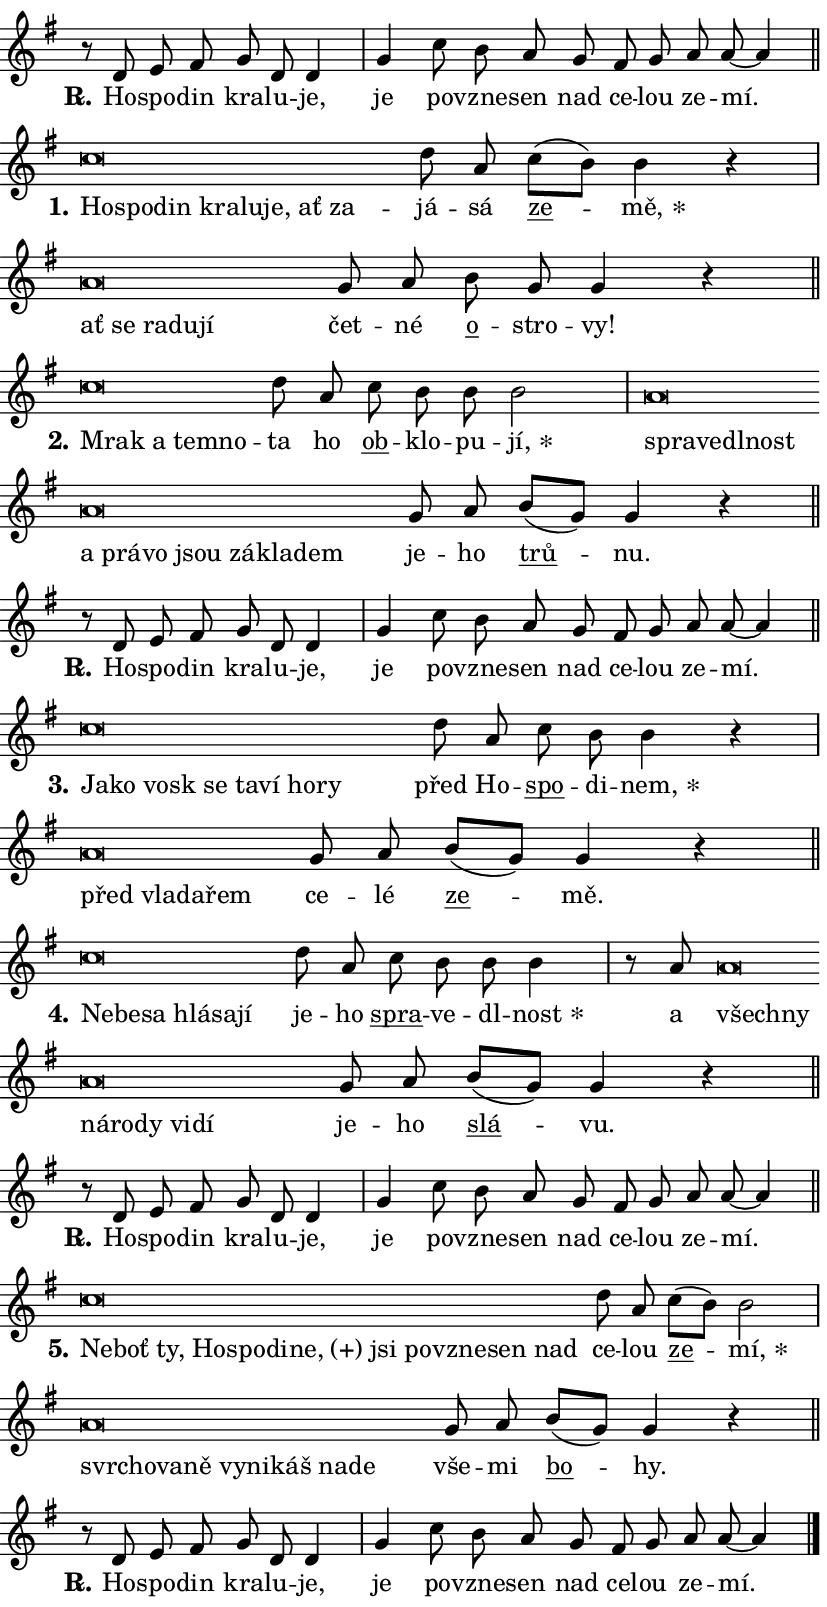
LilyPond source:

\version "2.24.0"
\header { tagline = "" }
\paper {
  indent = 0\cm
  top-margin = 0\cm
  right-margin = 0.13\cm % to fit lyric hyphens
  bottom-margin = 0\cm
  left-margin = 0\cm
  paper-width = 14\cm
  page-breaking = #ly:one-page-breaking
  system-system-spacing.basic-distance = #11
  score-system-spacing.basic-distance = #11
  ragged-last = ##f
}


%% Author: Thomas Morley
%% https://lists.gnu.org/archive/html/lilypond-user/2020-05/msg00002.html
#(define (line-position grob)
"Returns position of @var[grob} in current system:
   @code{'start}, if at first time-step
   @code{'end}, if at last time-step
   @code{'middle} otherwise
"
  (let* ((col (ly:item-get-column grob))
         (ln (ly:grob-object col 'left-neighbor))
         (rn (ly:grob-object col 'right-neighbor))
         (col-to-check-left (if (ly:grob? ln) ln col))
         (col-to-check-right (if (ly:grob? rn) rn col))
         (break-dir-left
           (and
             (ly:grob-property col-to-check-left 'non-musical #f)
             (ly:item-break-dir col-to-check-left)))
         (break-dir-right
           (and
             (ly:grob-property col-to-check-right 'non-musical #f)
             (ly:item-break-dir col-to-check-right))))
        (cond ((eqv? 1 break-dir-left) 'start)
              ((eqv? -1 break-dir-right) 'end)
              (else 'middle))))

#(define (tranparent-at-line-position vctor)
  (lambda (grob)
  "Relying on @code{line-position} select the relevant enry from @var{vctor}.
Used to determine transparency,"
    (case (line-position grob)
      ((end) (not (vector-ref vctor 0)))
      ((middle) (not (vector-ref vctor 1)))
      ((start) (not (vector-ref vctor 2))))))

noteHeadBreakVisibility =
#(define-music-function (break-visibility)(vector?)
"Makes @code{NoteHead}s transparent relying on @var{break-visibility}"
#{
  \override NoteHead.transparent =
    #(tranparent-at-line-position break-visibility)
#})

#(define delete-ledgers-for-transparent-note-heads
  (lambda (grob)
    "Reads whether a @code{NoteHead} is transparent.
If so this @code{NoteHead} is removed from @code{'note-heads} from
@var{grob}, which is supposed to be @code{LedgerLineSpanner}.
As a result ledgers are not printed for this @code{NoteHead}"
    (let* ((nhds-array (ly:grob-object grob 'note-heads))
           (nhds-list
             (if (ly:grob-array? nhds-array)
                 (ly:grob-array->list nhds-array)
                 '()))
           ;; Relies on the transparent-property being done before
           ;; Staff.LedgerLineSpanner.after-line-breaking is executed.
           ;; This is fragile ...
           (to-keep
             (remove
               (lambda (nhd)
                 (ly:grob-property nhd 'transparent #f))
               nhds-list)))
      ;; TODO find a better method to iterate over grob-arrays, similiar
      ;; to filter/remove etc for lists
      ;; For now rebuilt from scratch
      (set! (ly:grob-object grob 'note-heads)  '())
      (for-each
        (lambda (nhd)
          (ly:pointer-group-interface::add-grob grob 'note-heads nhd))
        to-keep))))

squashNotes = {
  \override NoteHead.X-extent = #'(-0.2 . 0.2)
  \override NoteHead.Y-extent = #'(-0.75 . 0)
  \override NoteHead.stencil =
    #(lambda (grob)
       (let ((pos (ly:grob-property grob 'staff-position)))
         (begin
           (if (< pos -7) (display "ERROR: Lower brevis then expected\n") (display ""))
           (if (<= pos -6) ly:text-interface::print ly:note-head::print))))
}
unSquashNotes = {
  \revert NoteHead.X-extent
  \revert NoteHead.Y-extent
  \revert NoteHead.stencil
}

hideNotes = \noteHeadBreakVisibility #begin-of-line-visible
unHideNotes = \noteHeadBreakVisibility #all-visible

% work-around for resetting accidentals
% https://lilypond.org/doc/v2.23/Documentation/notation/displaying-rhythms#unmetered-music
cadenzaMeasure = {
  \cadenzaOff
  \partial 1024 s1024
  \cadenzaOn
}

#(define-markup-command (accent layout props text) (markup?)
  "Underline accented syllable"
  (interpret-markup layout props
    #{\markup \override #'(offset . 4.3) \underline { #text }#}))

responsum = \markup \concat {
  "R" \hspace #-1.05 \path #0.1 #'((moveto 0 0.07) (lineto 0.9 0.8)) \hspace #0.05 "."
}

spaceSize = #0.6828661417322834 % exact space size for TeX Gyre Schola

\layout {
  \context {
    \Staff
    \remove "Time_signature_engraver"
    \override LedgerLineSpanner.after-line-breaking = #delete-ledgers-for-transparent-note-heads
  }
  \context {
    \Lyrics {
      \override LyricSpace.minimum-distance = \spaceSize
      \override LyricText.font-name = #"TeX Gyre Schola"
      \override LyricText.font-size = 1
      \override StanzaNumber.font-name = #"TeX Gyre Schola Bold"
      \override StanzaNumber.font-size = 1
    }
  }
  \context {
    \Score 
    \override NoteHead.text =
      #(lambda (grob) 
        (let ((pos (ly:grob-property grob 'staff-position)))
          #{\markup {
            \combine
              \halign #-0.55 \raise #(if (= pos -6) 0 0.5) \override #'(thickness . 2) \draw-line #'(3.2 . 0)
              \musicglyph "noteheads.sM1"
          }#}))
  }
}

% magnetic-lyrics.ily
%
%   written by
%     Jean Abou Samra <jean@abou-samra.fr>
%     Werner Lemberg <wl@gnu.org>
%
%   adapted by
%     Jiri Hon <jiri.hon@gmail.com>
%
% Version 2022-Apr-15

% https://www.mail-archive.com/lilypond-user@gnu.org/msg149350.html

#(define (Left_hyphen_pointer_engraver context)
   "Collect syllable-hyphen-syllable occurrences in lyrics and store
them in properties.  This engraver only looks to the left.  For
example, if the lyrics input is @code{foo -- bar}, it does the
following.

@itemize @bullet
@item
Set the @code{text} property of the @code{LyricHyphen} grob between
@q{foo} and @q{bar} to @code{foo}.

@item
Set the @code{left-hyphen} property of the @code{LyricText} grob with
text @q{foo} to the @code{LyricHyphen} grob between @q{foo} and
@q{bar}.
@end itemize

Use this auxiliary engraver in combination with the
@code{lyric-@/text::@/apply-@/magnetic-@/offset!} hook."
   (let ((hyphen #f)
         (text #f))
     (make-engraver
      (acknowledgers
       ((lyric-syllable-interface engraver grob source-engraver)
        (set! text grob)))
      (end-acknowledgers
       ((lyric-hyphen-interface engraver grob source-engraver)
        ;(when (not (grob::has-interface grob 'lyric-space-interface))
          (set! hyphen grob)));)
      ((stop-translation-timestep engraver)
       (when (and text hyphen)
         (ly:grob-set-object! text 'left-hyphen hyphen))
       (set! text #f)
       (set! hyphen #f)))))

#(define (lyric-text::apply-magnetic-offset! grob)
   "If the space between two syllables is less than the value in
property @code{LyricText@/.details@/.squash-threshold}, move the right
syllable to the left so that it gets concatenated with the left
syllable.

Use this function as a hook for
@code{LyricText@/.after-@/line-@/breaking} if the
@code{Left_@/hyphen_@/pointer_@/engraver} is active."
   (let ((hyphen (ly:grob-object grob 'left-hyphen #f)))
     (when hyphen
       (let ((left-text (ly:spanner-bound hyphen LEFT)))
         (when (grob::has-interface left-text 'lyric-syllable-interface)
           (let* ((common (ly:grob-common-refpoint grob left-text X))
                  (this-x-ext (ly:grob-extent grob common X))
                  (left-x-ext
                   (begin
                     ;; Trigger magnetism for left-text.
                     (ly:grob-property left-text 'after-line-breaking)
                     (ly:grob-extent left-text common X)))
                  ;; `delta` is the gap width between two syllables.
                  (delta (- (interval-start this-x-ext)
                            (interval-end left-x-ext)))
                  (details (ly:grob-property grob 'details))
                  (threshold (assoc-get 'squash-threshold details 0.2)))
             (when (< delta threshold)
               (let* (;; We have to manipulate the input text so that
                      ;; ligatures crossing syllable boundaries are not
                      ;; disabled.  For languages based on the Latin
                      ;; script this is essentially a beautification.
                      ;; However, for non-Western scripts it can be a
                      ;; necessity.
                      (lt (ly:grob-property left-text 'text))
                      (rt (ly:grob-property grob 'text))
                      (is-space (grob::has-interface hyphen 'lyric-space-interface))
                      (space (if is-space " " ""))
                      (extra-delta (if is-space spaceSize 0))
                      ;; Append new syllable.
                      (ltrt-space (if (and (string? lt) (string? rt))
                                (string-append lt space rt)
                                (make-concat-markup (list lt space rt))))
                      ;; Right-align `ltrt` to the right side.
                      (ltrt-space-markup (grob-interpret-markup
                               grob
                               (make-translate-markup
                                (cons (interval-length this-x-ext) 0)
                                (make-right-align-markup ltrt-space)))))
                 (begin
                   ;; Don't print `left-text`.
                   (ly:grob-set-property! left-text 'stencil #f)
                   ;; Set text and stencil (which holds all collected
                   ;; syllables so far) and shift it to the left.
                   (ly:grob-set-property! grob 'text ltrt-space)
                   (ly:grob-set-property! grob 'stencil ltrt-space-markup)
                   (ly:grob-translate-axis! grob (- (- delta extra-delta)) X))))))))))


#(define (lyric-hyphen::displace-bounds-first grob)
   ;; Make very sure this callback isn't triggered too early.
   (let ((left (ly:spanner-bound grob LEFT))
         (right (ly:spanner-bound grob RIGHT)))
     (ly:grob-property left 'after-line-breaking)
     (ly:grob-property right 'after-line-breaking)
     (ly:lyric-hyphen::print grob)))

squashThreshold = #0.4

\layout {
  \context {
    \Lyrics
    \consists #Left_hyphen_pointer_engraver
    \override LyricText.after-line-breaking =
      #lyric-text::apply-magnetic-offset!
    \override LyricHyphen.stencil = #lyric-hyphen::displace-bounds-first
    \override LyricText.details.squash-threshold = \squashThreshold
    \override LyricHyphen.minimum-distance = 0
    \override LyricHyphen.minimum-length = \squashThreshold
  }
}

squashText = \override LyricText.details.squash-threshold = 9999
unSquashText = \override LyricText.details.squash-threshold = \squashThreshold

leftText = \override LyricText.self-alignment-X = #LEFT
unLeftText = \revert LyricText.self-alignment-X

starOffset = #(lambda (grob) 
                (let ((x_offset (ly:self-alignment-interface::aligned-on-x-parent grob)))
                  (if (= x_offset 0) 0 (+ x_offset 1.2))))

star = #(define-music-function (syllable)(string?)
"Append star separator at the end of a syllable"
#{
  \once \override LyricText.X-offset = #starOffset
  \lyricmode { \markup {
    #syllable
    \override #'((font-name . "TeX Gyre Schola Bold")) \hspace #0.2 \lower #0.65 \larger "*"
  } }
#})

starAccent = #(define-music-function (syllable)(string?)
"Append star separator at the end of a syllable and make accent"
#{
  \once \override LyricText.X-offset = #starOffset
  \lyricmode { \markup {
    \accent #syllable
    \override #'((font-name . "TeX Gyre Schola Bold")) \hspace #0.2 \lower #0.65 \larger "*"
  } }
#})

breath = #(define-music-function (syllable)(string?)
"Append breathing indicator at the end of a syllable"
#{
  \lyricmode { \markup { #syllable "+" } }
#})

optionalBreath = #(define-music-function (syllable)(string?)
"Append optional breathing indicator at the end of a syllable"
#{
  \lyricmode { \markup { #syllable "(+)" } }
#})


\score {
    <<
        \new Voice = "melody" { \cadenzaOn \key g \major \relative { r8 d'8 e fis g d d4 \cadenzaMeasure \bar "|" g c8 b a g \bar "" fis g a a~ a4 \cadenzaMeasure \bar "||" \break } }
        \new Lyrics \lyricsto "melody" { \lyricmode { \set stanza = \responsum
Ho -- spo -- din kra -- lu -- je, je po -- vzne -- sen nad ce -- lou ze -- mí. } }
    >>
    \layout {}
}

\score {
    <<
        \new Voice = "melody" { \cadenzaOn \key g \major \relative { \squashNotes c''\breve*1/16 \hideNotes \breve*1/16 \bar "" \breve*1/16 \bar "" \breve*1/16 \bar "" \breve*1/16 \bar "" \breve*1/16 \bar "" \breve*1/16 \breve*1/16 \bar "" \unHideNotes \unSquashNotes d8 a \bar "" c[( b)] b4 r \cadenzaMeasure \bar "|" \squashNotes a\breve*1/16 \hideNotes \breve*1/16 \bar "" \breve*1/16 \bar "" \breve*1/16 \breve*1/16 \bar "" \unHideNotes \unSquashNotes g8 a \bar "" b g g4 r \cadenzaMeasure \bar "||" \break } }
        \new Lyrics \lyricsto "melody" { \lyricmode { \set stanza = "1."
\leftText Ho -- \squashText spo -- din kra -- lu -- je, ať za -- \unLeftText \unSquashText já -- sá \markup \accent ze -- \star mě, \leftText ať \squashText se ra -- du -- jí \unLeftText \unSquashText čet -- né \markup \accent o -- stro -- vy! } }
    >>
    \layout {}
}

\score {
    <<
        \new Voice = "melody" { \cadenzaOn \key g \major \relative { \squashNotes c''\breve*1/16 \hideNotes \breve*1/16 \bar "" \breve*1/16 \breve*1/16 \bar "" \unHideNotes \unSquashNotes d8 a \bar "" c b b b2 \cadenzaMeasure \bar "|" \squashNotes a\breve*1/16 \hideNotes \breve*1/16 \bar "" \breve*1/16 \bar "" \breve*1/16 \bar "" \breve*1/16 \bar "" \breve*1/16 \bar "" \breve*1/16 \bar "" \breve*1/16 \bar "" \breve*1/16 \bar "" \breve*1/16 \breve*1/16 \bar "" \unHideNotes \unSquashNotes g8 a \bar "" b[( g)] g4 r \cadenzaMeasure \bar "||" \break } }
        \new Lyrics \lyricsto "melody" { \lyricmode { \set stanza = "2."
\leftText Mrak \squashText a tem -- no -- \unLeftText \unSquashText ta ho \markup \accent ob -- klo -- pu -- \star jí, \leftText spra -- \squashText ve -- dl -- nost a prá -- vo jsou zá -- kla -- dem \unLeftText \unSquashText je -- ho \markup \accent trů -- nu. } }
    >>
    \layout {}
}

\score {
    <<
        \new Voice = "melody" { \cadenzaOn \key g \major \relative { r8 d'8 e fis g d d4 \cadenzaMeasure \bar "|" g c8 b a g \bar "" fis g a a~ a4 \cadenzaMeasure \bar "||" \break } }
        \new Lyrics \lyricsto "melody" { \lyricmode { \set stanza = \responsum
Ho -- spo -- din kra -- lu -- je, je po -- vzne -- sen nad ce -- lou ze -- mí. } }
    >>
    \layout {}
}

\score {
    <<
        \new Voice = "melody" { \cadenzaOn \key g \major \relative { \squashNotes c''\breve*1/16 \hideNotes \breve*1/16 \bar "" \breve*1/16 \bar "" \breve*1/16 \bar "" \breve*1/16 \bar "" \breve*1/16 \bar "" \breve*1/16 \breve*1/16 \bar "" \unHideNotes \unSquashNotes d8 a \bar "" c b b4 r \cadenzaMeasure \bar "|" \squashNotes a\breve*1/16 \hideNotes \breve*1/16 \bar "" \breve*1/16 \breve*1/16 \bar "" \unHideNotes \unSquashNotes g8 a \bar "" b[( g)] g4 r \cadenzaMeasure \bar "||" \break } }
        \new Lyrics \lyricsto "melody" { \lyricmode { \set stanza = "3."
\leftText Ja -- \squashText ko vosk se ta -- ví ho -- ry \unLeftText \unSquashText před Ho -- \markup \accent spo -- di -- \star nem, \leftText před \squashText vla -- da -- řem \unLeftText \unSquashText ce -- lé \markup \accent ze -- mě. } }
    >>
    \layout {}
}

\score {
    <<
        \new Voice = "melody" { \cadenzaOn \key g \major \relative { \squashNotes c''\breve*1/16 \hideNotes \breve*1/16 \bar "" \breve*1/16 \bar "" \breve*1/16 \bar "" \breve*1/16 \breve*1/16 \bar "" \unHideNotes \unSquashNotes d8 a \bar "" c b b b4 \cadenzaMeasure \bar "|" r8 a8 \squashNotes a\breve*1/16 \hideNotes \breve*1/16 \bar "" \breve*1/16 \bar "" \breve*1/16 \bar "" \breve*1/16 \bar "" \breve*1/16 \breve*1/16 \bar "" \unHideNotes \unSquashNotes g8 a \bar "" b[( g)] g4 r \cadenzaMeasure \bar "||" \break } }
        \new Lyrics \lyricsto "melody" { \lyricmode { \set stanza = "4."
\leftText Ne -- \squashText be -- sa hlá -- sa -- jí \unLeftText \unSquashText je -- ho \markup \accent spra -- ve -- dl -- \star nost a \leftText všech -- \squashText ny ná -- ro -- dy vi -- dí \unLeftText \unSquashText je -- ho \markup \accent slá -- vu. } }
    >>
    \layout {}
}

\score {
    <<
        \new Voice = "melody" { \cadenzaOn \key g \major \relative { r8 d'8 e fis g d d4 \cadenzaMeasure \bar "|" g c8 b a g \bar "" fis g a a~ a4 \cadenzaMeasure \bar "||" \break } }
        \new Lyrics \lyricsto "melody" { \lyricmode { \set stanza = \responsum
Ho -- spo -- din kra -- lu -- je, je po -- vzne -- sen nad ce -- lou ze -- mí. } }
    >>
    \layout {}
}

\score {
    <<
        \new Voice = "melody" { \cadenzaOn \key g \major \relative { \squashNotes c''\breve*1/16 \hideNotes \breve*1/16 \bar "" \breve*1/16 \bar "" \breve*1/16 \bar "" \breve*1/16 \bar "" \breve*1/16 \bar "" \breve*1/16 \bar "" \breve*1/16 \bar "" \breve*1/16 \bar "" \breve*1/16 \bar "" \breve*1/16 \breve*1/16 \bar "" \unHideNotes \unSquashNotes d8 a \bar "" c[( b)] b2 \cadenzaMeasure \bar "|" \squashNotes a\breve*1/16 \hideNotes \breve*1/16 \bar "" \breve*1/16 \bar "" \breve*1/16 \bar "" \breve*1/16 \bar "" \breve*1/16 \bar "" \breve*1/16 \bar "" \breve*1/16 \breve*1/16 \bar "" \unHideNotes \unSquashNotes g8 a \bar "" b[( g)] g4 r \cadenzaMeasure \bar "||" \break } }
        \new Lyrics \lyricsto "melody" { \lyricmode { \set stanza = "5."
\leftText Ne -- \squashText boť ty, Ho -- spo -- di -- \optionalBreath ne, jsi po -- vzne -- sen nad \unLeftText \unSquashText ce -- lou \markup \accent ze -- \star mí, \leftText svr -- \squashText cho -- va -- ně vy -- ni -- káš na -- de \unLeftText \unSquashText vše -- mi \markup \accent bo -- hy. } }
    >>
    \layout {}
}

\score {
    <<
        \new Voice = "melody" { \cadenzaOn \key g \major \relative { r8 d'8 e fis g d d4 \cadenzaMeasure \bar "|" g c8 b a g \bar "" fis g a a~ a4 \cadenzaMeasure \bar "||" \break } \bar "|." }
        \new Lyrics \lyricsto "melody" { \lyricmode { \set stanza = \responsum
Ho -- spo -- din kra -- lu -- je, je po -- vzne -- sen nad ce -- lou ze -- mí. } }
    >>
    \layout {}
}
